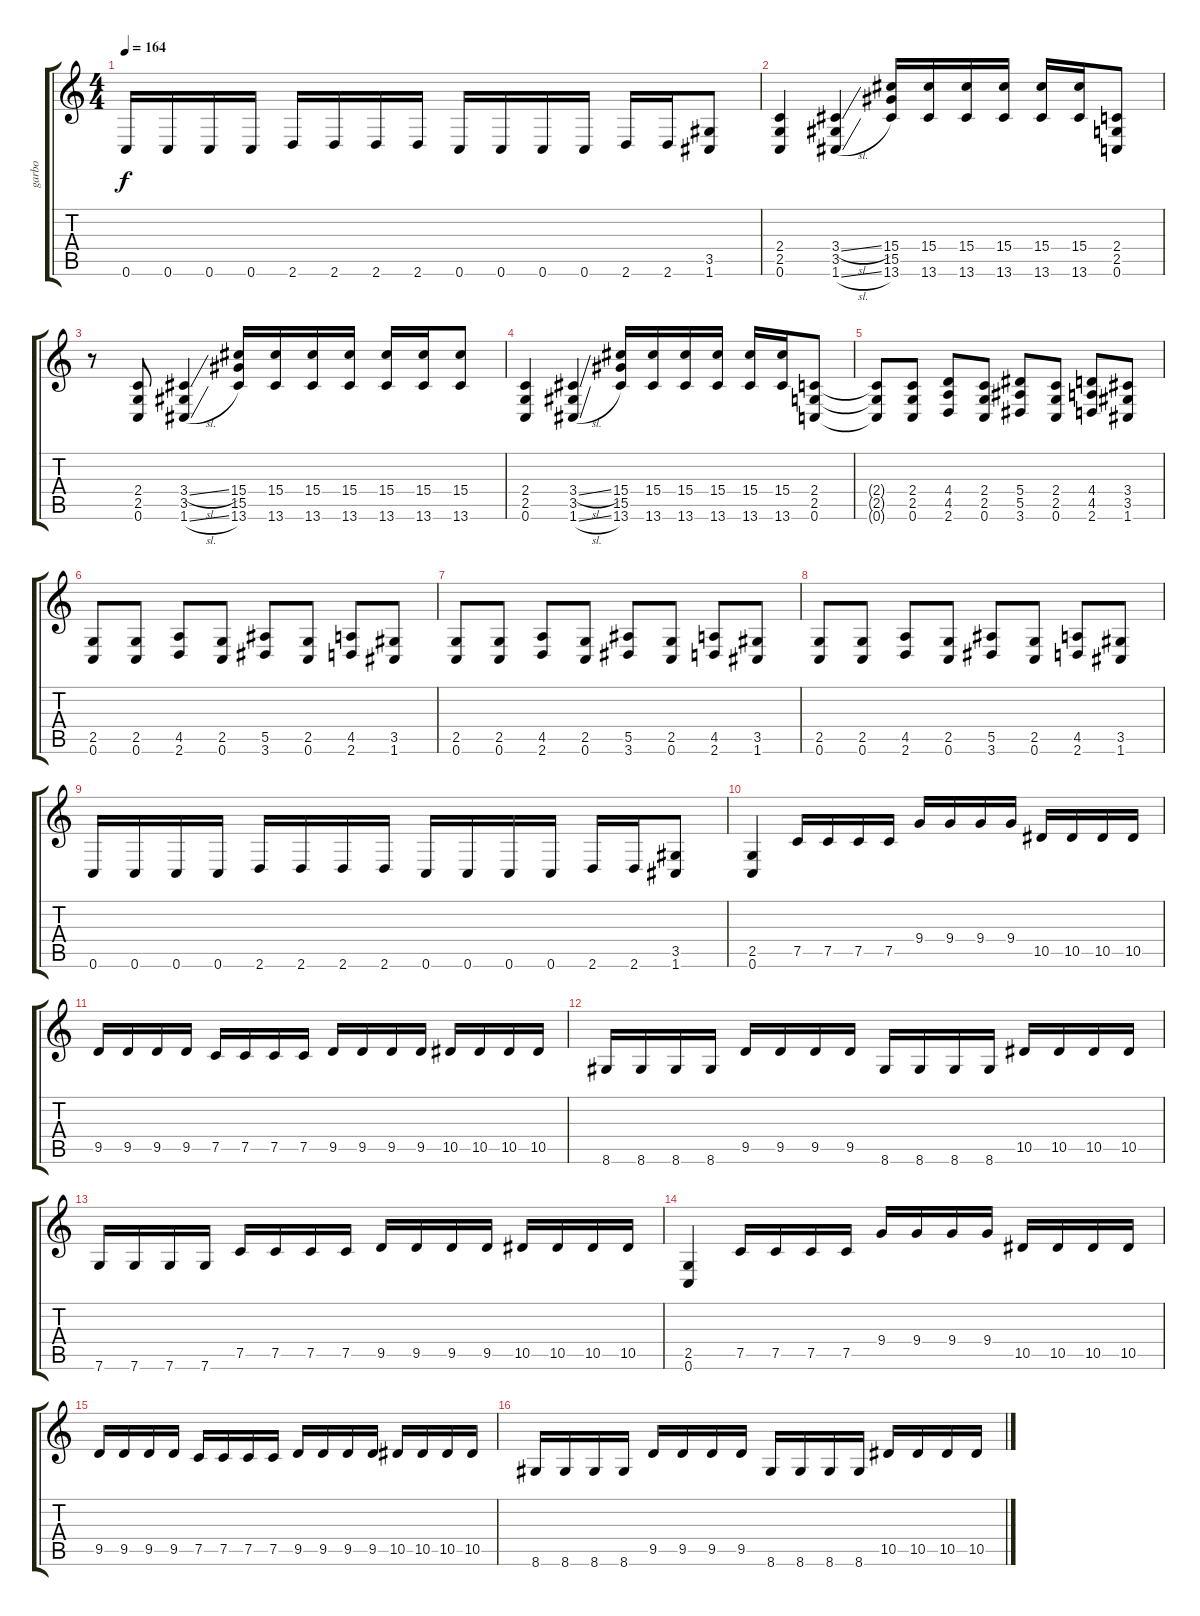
\track ("garbo" "garbo") {instrument overdrivenguitar}
\staff {score tabs}
\tuning (C4 G3 Eb3 Bb2 F2 C2) {hide}
\ts (4 4)
\tempo 164
\clef g2
\ks c
0.6.16{dy f} 0.6.16 0.6.16 0.6.16 2.6.16 2.6.16 2.6.16 2.6.16 0.6.16 0.6.16 0.6.16 0.6.16 2.6.16 2.6.16 (3.5 1.6).8 |
(2.4 2.5 0.6).4 (3.4{sl} 3.5 1.6{sl}).4 (15.4 15.5 13.6).16 (15.4 13.6).16 (15.4 13.6).16 (15.4 13.6).16 (15.4 13.6).16 (15.4 13.6).16 (2.4 2.5 0.6).8 |
r.8 (2.4 2.5 0.6).8 (3.4{sl} 3.5 1.6{sl}).4 (15.4 15.5 13.6).16 (15.4 13.6).16 (15.4 13.6).16 (15.4 13.6).16 (15.4 13.6).16 (15.4 13.6).16 (15.4 13.6).8 |
(2.4 2.5 0.6).4 (3.4{sl} 3.5 1.6{sl}).4 (15.4 15.5 13.6).16 (15.4 13.6).16 (15.4 13.6).16 (15.4 13.6).16 (15.4 13.6).16 (15.4 13.6).16 (2.4 2.5 0.6).8 |
(2.4{t} 2.5{t} 0.6{t}).8 (2.4 2.5 0.6).8 (4.4 4.5 2.6).8 (2.4 2.5 0.6).8 (5.4 5.5 3.6).8 (2.4 2.5 0.6).8 (4.4 4.5 2.6).8 (3.4 3.5 1.6).8 |
(2.5 0.6).8 (2.5 0.6).8 (4.5 2.6).8 (2.5 0.6).8 (5.5 3.6).8 (2.5 0.6).8 (4.5 2.6).8 (3.5 1.6).8 |
(2.5 0.6).8 (2.5 0.6).8 (4.5 2.6).8 (2.5 0.6).8 (5.5 3.6).8 (2.5 0.6).8 (4.5 2.6).8 (3.5 1.6).8 |
(2.5 0.6).8 (2.5 0.6).8 (4.5 2.6).8 (2.5 0.6).8 (5.5 3.6).8 (2.5 0.6).8 (4.5 2.6).8 (3.5 1.6).8 |
0.6.16 0.6.16 0.6.16 0.6.16 2.6.16 2.6.16 2.6.16 2.6.16 0.6.16 0.6.16 0.6.16 0.6.16 2.6.16 2.6.16 (3.5 1.6).8 |
(2.5 0.6).4 7.5.16 7.5.16 7.5.16 7.5.16 9.4.16 9.4.16 9.4.16 9.4.16 10.5.16 10.5.16 10.5.16 10.5.16 |
9.5.16 9.5.16 9.5.16 9.5.16 7.5.16 7.5.16 7.5.16 7.5.16 9.5.16 9.5.16 9.5.16 9.5.16 10.5.16 10.5.16 10.5.16 10.5.16 |
8.6.16 8.6.16 8.6.16 8.6.16 9.5.16 9.5.16 9.5.16 9.5.16 8.6.16 8.6.16 8.6.16 8.6.16 10.5.16 10.5.16 10.5.16 10.5.16 |
7.6.16 7.6.16 7.6.16 7.6.16 7.5.16 7.5.16 7.5.16 7.5.16 9.5.16 9.5.16 9.5.16 9.5.16 10.5.16 10.5.16 10.5.16 10.5.16 |
(2.5 0.6).4 7.5.16 7.5.16 7.5.16 7.5.16 9.4.16 9.4.16 9.4.16 9.4.16 10.5.16 10.5.16 10.5.16 10.5.16 |
9.5.16 9.5.16 9.5.16 9.5.16 7.5.16 7.5.16 7.5.16 7.5.16 9.5.16 9.5.16 9.5.16 9.5.16 10.5.16 10.5.16 10.5.16 10.5.16 |
8.6.16 8.6.16 8.6.16 8.6.16 9.5.16 9.5.16 9.5.16 9.5.16 8.6.16 8.6.16 8.6.16 8.6.16 10.5.16 10.5.16 10.5.16 10.5.16
